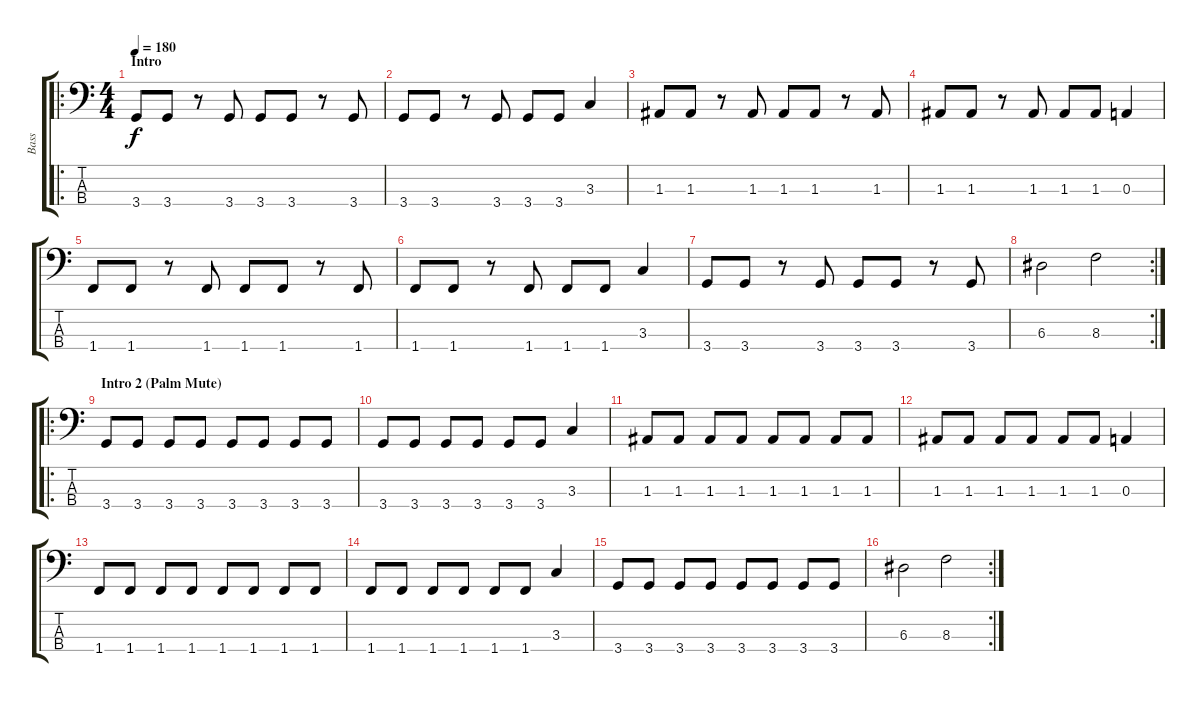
\track ("Bass" "Bass") {instrument electricbasspick}
\staff {score tabs}
\tuning (G2 D2 A1 E1) {hide}
\ro
\ts (4 4)
\section ("" "Intro")
\tempo 180
\clef f4
\ks c
3.4.8{dy f instrument electricbasspick} 3.4.8 r.8 3.4.8 3.4.8 3.4.8 r.8 3.4.8 |
3.4.8 3.4.8 r.8 3.4.8 3.4.8 3.4.8 3.3.4 |
1.3.8 1.3.8 r.8 1.3.8 1.3.8 1.3.8 r.8 1.3.8 |
1.3.8 1.3.8 r.8 1.3.8 1.3.8 1.3.8 0.3.4 |
1.4.8 1.4.8 r.8 1.4.8 1.4.8 1.4.8 r.8 1.4.8 |
1.4.8 1.4.8 r.8 1.4.8 1.4.8 1.4.8 3.3.4 |
3.4.8 3.4.8 r.8 3.4.8 3.4.8 3.4.8 r.8 3.4.8 |
\rc 2
6.3.2 8.3.2 |
\ro
\section ("" "Intro 2 (Palm Mute)")
3.4.8 3.4.8 3.4.8 3.4.8 3.4.8 3.4.8 3.4.8 3.4.8 |
3.4.8 3.4.8 3.4.8 3.4.8 3.4.8 3.4.8 3.3.4 |
1.3.8 1.3.8 1.3.8 1.3.8 1.3.8 1.3.8 1.3.8 1.3.8 |
1.3.8 1.3.8 1.3.8 1.3.8 1.3.8 1.3.8 0.3.4 |
1.4.8 1.4.8 1.4.8 1.4.8 1.4.8 1.4.8 1.4.8 1.4.8 |
1.4.8 1.4.8 1.4.8 1.4.8 1.4.8 1.4.8 3.3.4 |
3.4.8 3.4.8 3.4.8 3.4.8 3.4.8 3.4.8 3.4.8 3.4.8 |
\rc 2
6.3.2 8.3.2
